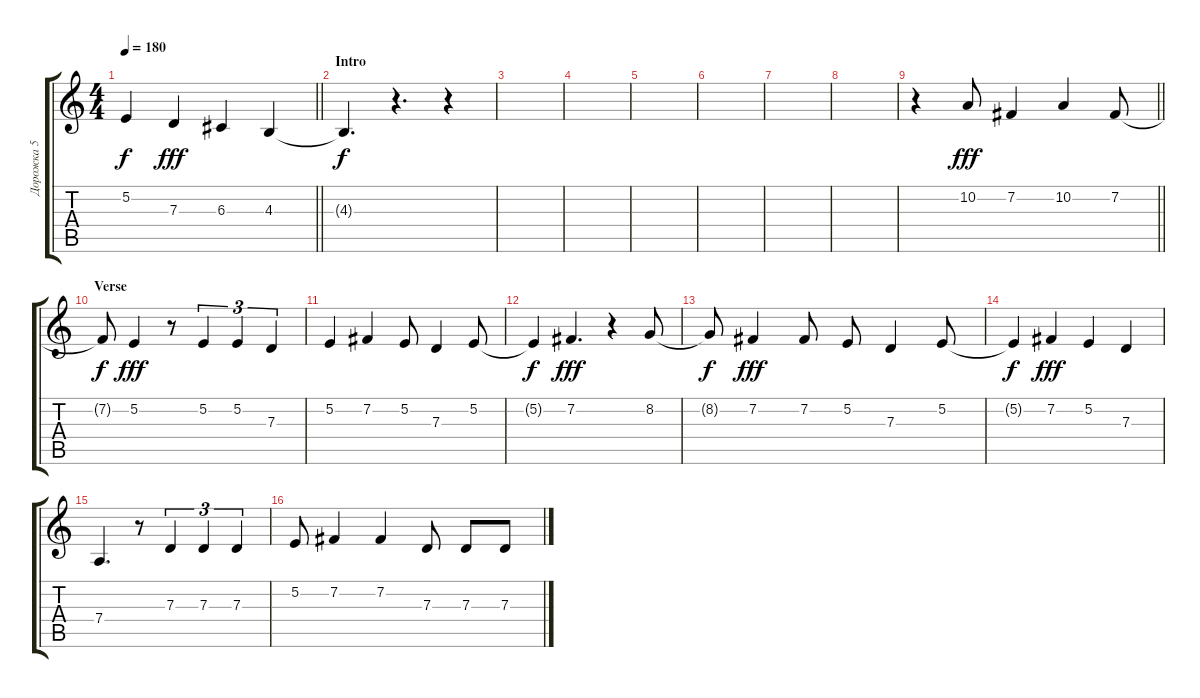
\track ("Дорожка 5" "Дорожка 5") {instrument altosax}
\staff {score tabs}
\tuning (E4 B3 G3 D3 A2 E2) {hide}
\ts (4 4)
\tempo 180
\clef g2
\barLineRight lightlight
\ks c
5.2{t}.4{dy f} 7.3.4{dy fff} 6.3.4 4.3.4 |
\section ("" "Intro")
4.3{t}.4{d dy f} r.4{d} r.4 |
|
|
|
|
|
|
\barLineRight lightlight
r.4 10.2.8{dy fff} 7.2.4 10.2.4 7.2.8 |
\section ("" "Verse")
7.2{t}.8{dy f} 5.2.4{dy fff} r.8 5.2.4{tu (3 2)} 5.2.4{tu (3 2)} 7.3.4{tu (3 2)} |
5.2.4 7.2.4 5.2.8 7.3.4 5.2.8 |
5.2{t}.4{dy f} 7.2.4{d dy fff} r.4 8.2.8 |
8.2{t}.8{dy f} 7.2.4{dy fff} 7.2.8 5.2.8 7.3.4 5.2.8 |
5.2{t}.4{dy f} 7.2.4{dy fff} 5.2.4 7.3.4 |
7.4.4{d} r.8 7.3.4{tu (3 2)} 7.3.4{tu (3 2)} 7.3.4{tu (3 2)} |
5.2.8 7.2.4 7.2.4 7.3.8 7.3.8 7.3.8
